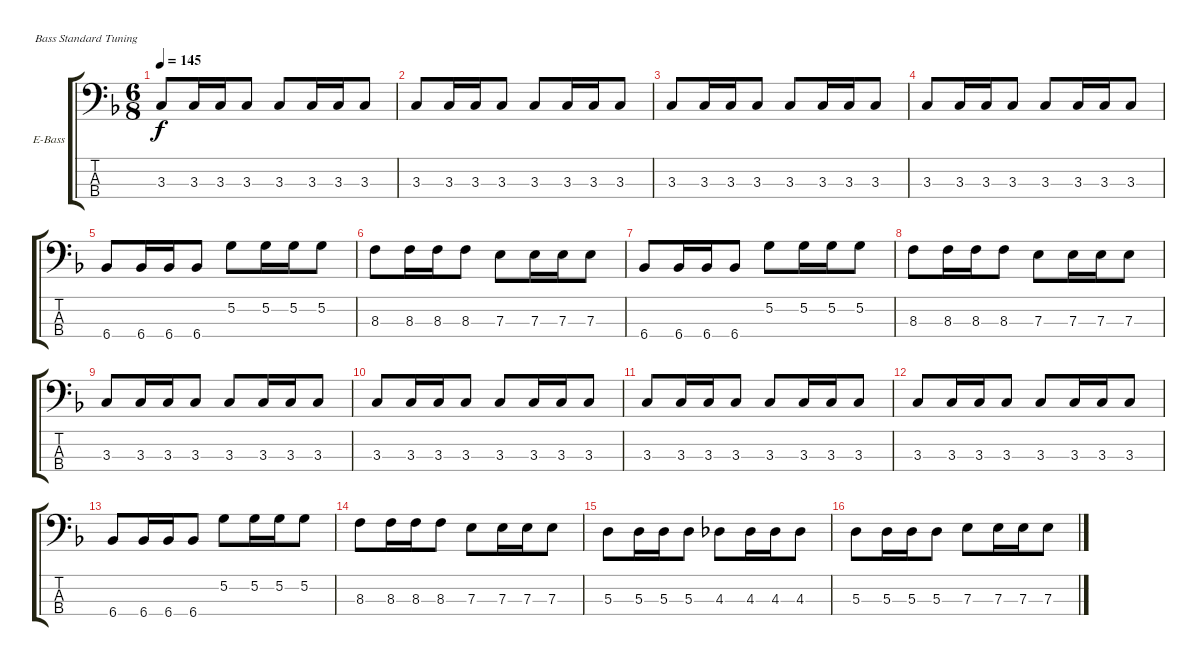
\bracketExtendMode groupsimilarinstruments
\firstSystemTrackNameOrientation horizontal
\otherSystemsTrackNameOrientation horizontal
\track ("Electric Bass" "E-Bass") {instrument electricbassfinger}
\staff {score tabs}
\tuning (G2 D2 A1 E1)
\ts (6 8)
\tempo 145
\clef f4
\ks f
3.3.8{dy f} 3.3.16 3.3.16 3.3.8 3.3.8 3.3.16 3.3.16 3.3.8 |
3.3.8 3.3.16 3.3.16 3.3.8 3.3.8 3.3.16 3.3.16 3.3.8 |
3.3.8 3.3.16 3.3.16 3.3.8 3.3.8 3.3.16 3.3.16 3.3.8 |
3.3.8 3.3.16 3.3.16 3.3.8 3.3.8 3.3.16 3.3.16 3.3.8 |
6.4.8 6.4.16 6.4.16 6.4.8 5.2.8 5.2.16 5.2.16 5.2.8 |
8.3.8 8.3.16 8.3.16 8.3.8 7.3.8 7.3.16 7.3.16 7.3.8 |
6.4.8 6.4.16 6.4.16 6.4.8 5.2.8 5.2.16 5.2.16 5.2.8 |
8.3.8 8.3.16 8.3.16 8.3.8 7.3.8 7.3.16 7.3.16 7.3.8 |
3.3.8 3.3.16 3.3.16 3.3.8 3.3.8 3.3.16 3.3.16 3.3.8 |
3.3.8 3.3.16 3.3.16 3.3.8 3.3.8 3.3.16 3.3.16 3.3.8 |
3.3.8 3.3.16 3.3.16 3.3.8 3.3.8 3.3.16 3.3.16 3.3.8 |
3.3.8 3.3.16 3.3.16 3.3.8 3.3.8 3.3.16 3.3.16 3.3.8 |
6.4.8 6.4.16 6.4.16 6.4.8 5.2.8 5.2.16 5.2.16 5.2.8 |
8.3.8 8.3.16 8.3.16 8.3.8 7.3.8 7.3.16 7.3.16 7.3.8 |
5.3.8 5.3.16 5.3.16 5.3.8 4.3.8 4.3.16 4.3.16 4.3.8 |
5.3.8 5.3.16 5.3.16 5.3.8 7.3.8 7.3.16 7.3.16 7.3.8
